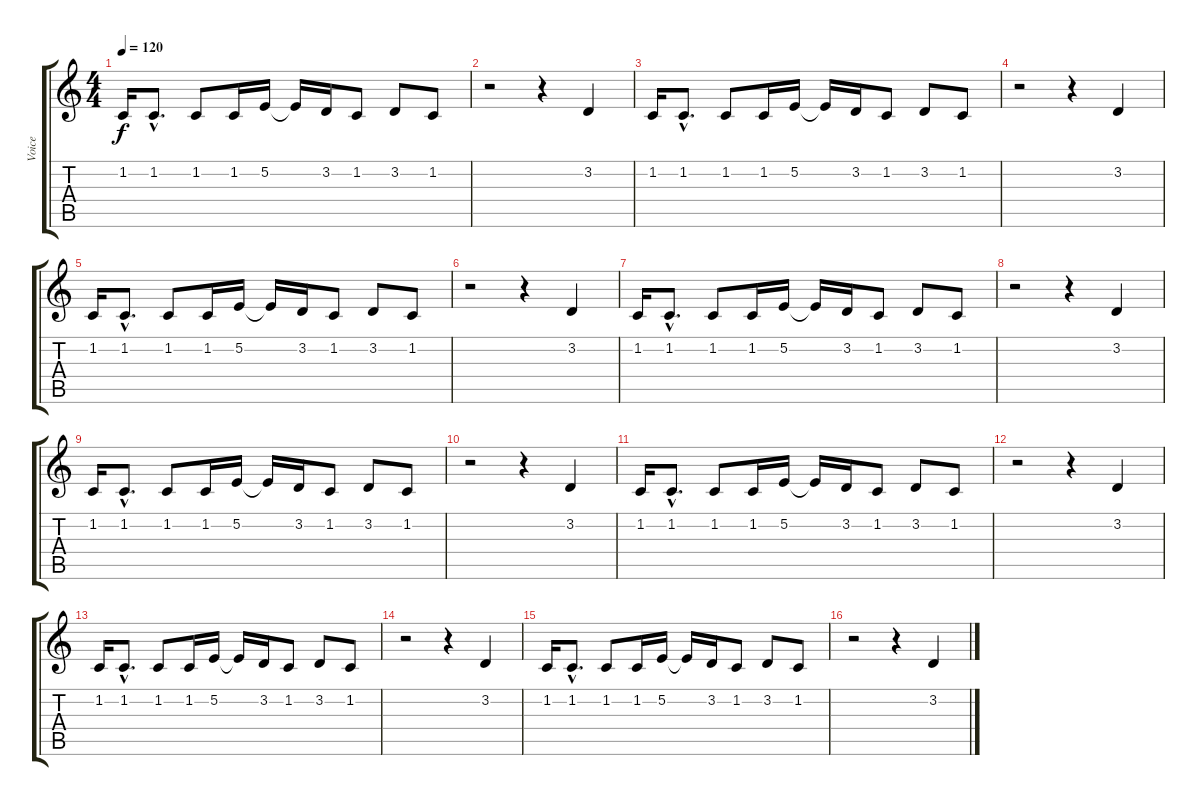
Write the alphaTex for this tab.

\track ("Voice" "Voice") {instrument tenorsax}
\staff {score tabs}
\tuning (E4 B3 G3 D3 A2 E2) {hide}
\ts (4 4)
\tempo 120
\clef g2
\ks c
1.2.16{dy f} 1.2{hac}.8{d} 1.2.8 1.2.16 5.2.16 5.2{t}.16 3.2.16 1.2.8 3.2.8 1.2.8 |
r.2 r.4 3.2.4 |
1.2.16 1.2{hac}.8{d} 1.2.8 1.2.16 5.2.16 5.2{t}.16 3.2.16 1.2.8 3.2.8 1.2.8 |
r.2 r.4 3.2.4 |
1.2.16 1.2{hac}.8{d} 1.2.8 1.2.16 5.2.16 5.2{t}.16 3.2.16 1.2.8 3.2.8 1.2.8 |
r.2 r.4 3.2.4 |
1.2.16 1.2{hac}.8{d} 1.2.8 1.2.16 5.2.16 5.2{t}.16 3.2.16 1.2.8 3.2.8 1.2.8 |
r.2 r.4 3.2.4 |
1.2.16 1.2{hac}.8{d} 1.2.8 1.2.16 5.2.16 5.2{t}.16 3.2.16 1.2.8 3.2.8 1.2.8 |
r.2 r.4 3.2.4 |
1.2.16 1.2{hac}.8{d} 1.2.8 1.2.16 5.2.16 5.2{t}.16 3.2.16 1.2.8 3.2.8 1.2.8 |
r.2 r.4 3.2.4 |
1.2.16 1.2{hac}.8{d} 1.2.8 1.2.16 5.2.16 5.2{t}.16 3.2.16 1.2.8 3.2.8 1.2.8 |
r.2 r.4 3.2.4 |
1.2.16 1.2{hac}.8{d} 1.2.8 1.2.16 5.2.16 5.2{t}.16 3.2.16 1.2.8 3.2.8 1.2.8 |
r.2 r.4 3.2.4
